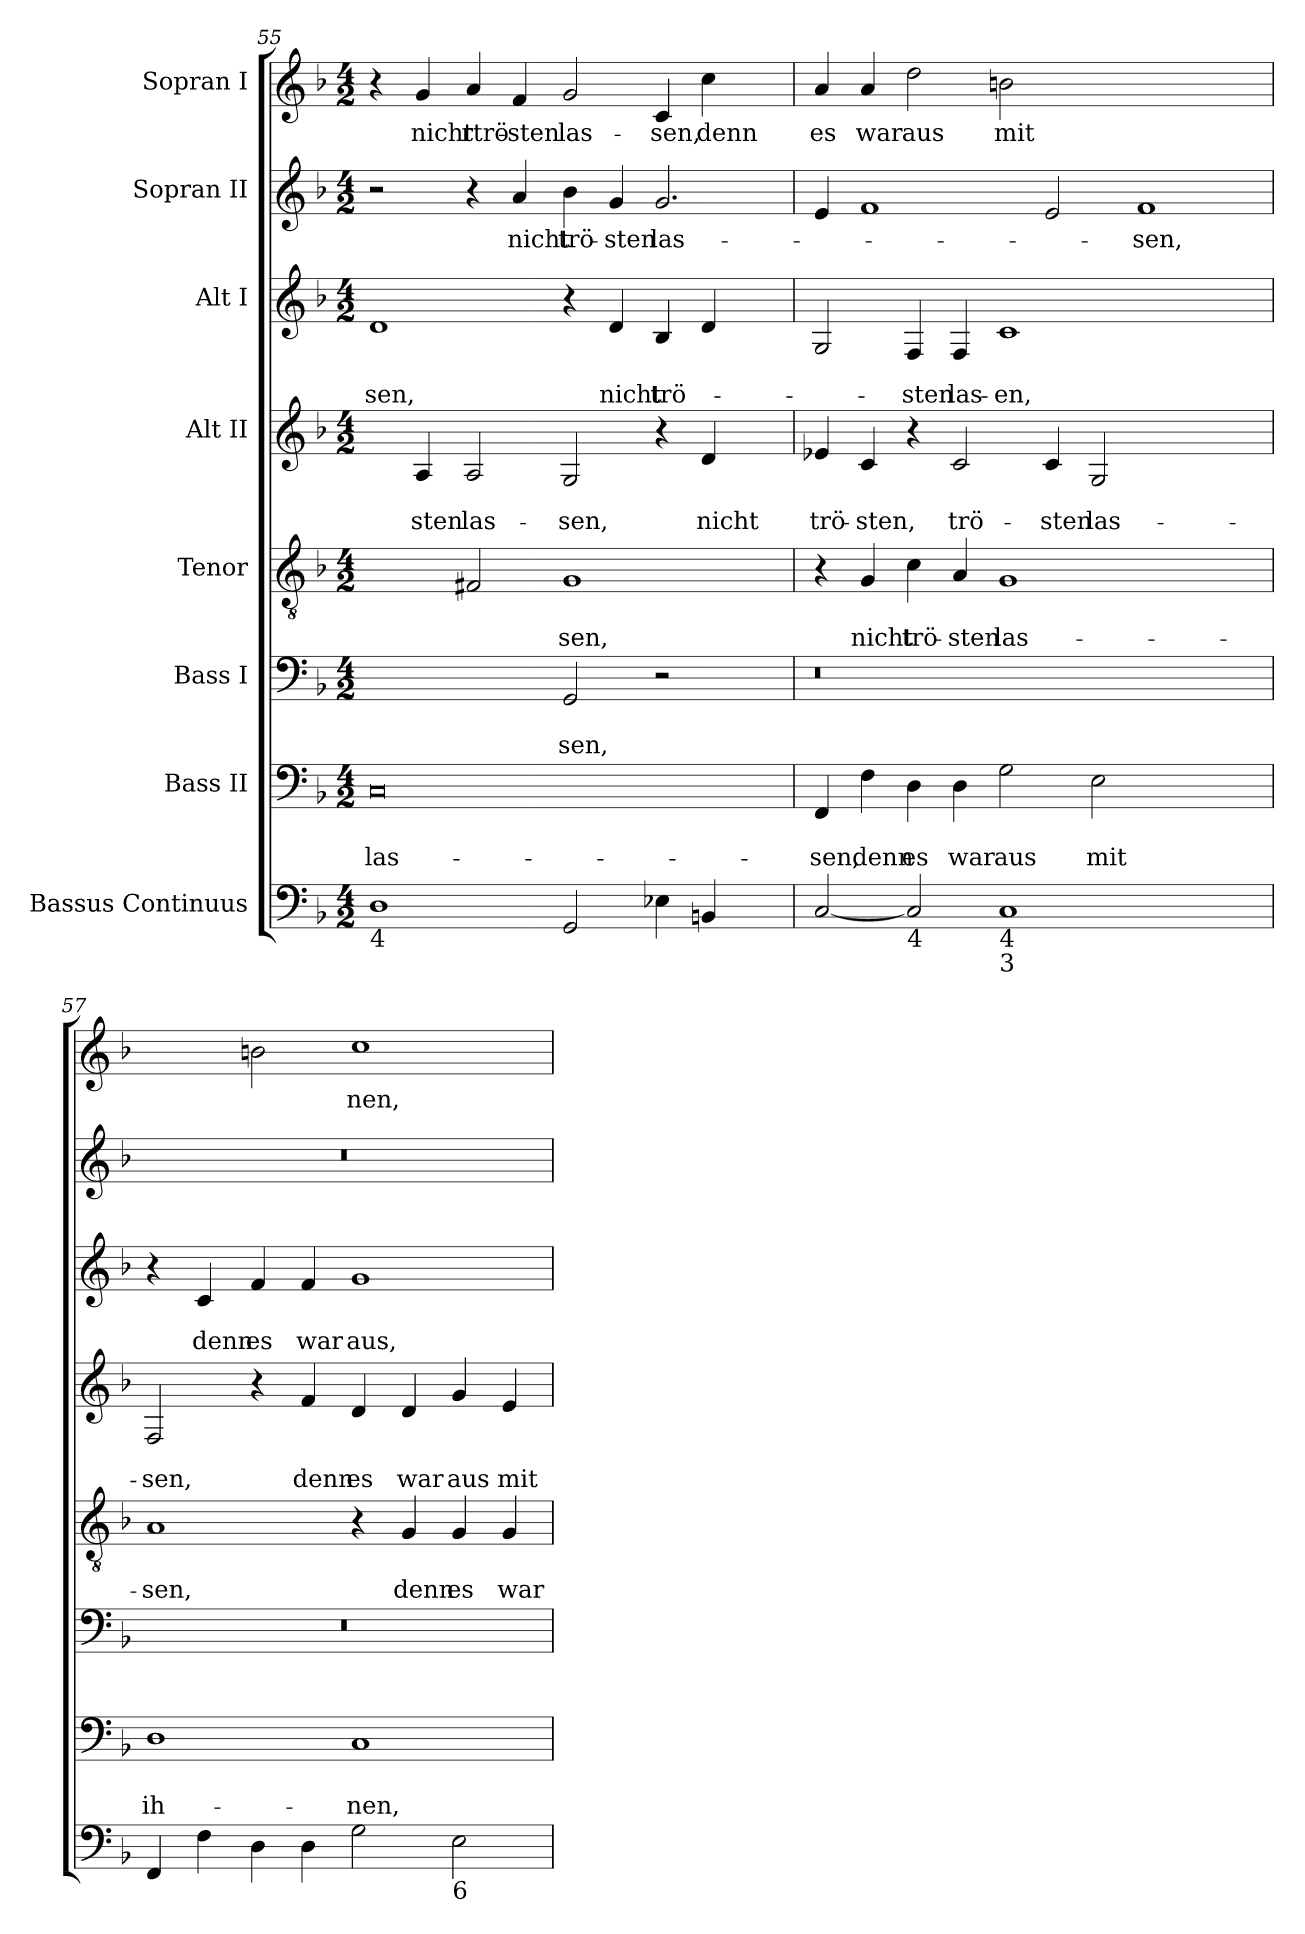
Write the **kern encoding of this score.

**kern	**kern	**text	**text	**kern	**text	**text	**kern	**text	**text	**kern	**text	**text	**kern	**text	**text	**kern	**text	**kern	**text
*part8	*part7	*part7	*part7	*part6	*part6	*part6	*part5	*part5	*part5	*part4	*part4	*part4	*part3	*part3	*part3	*part2	*part2	*part1	*part1
*staff8	*staff7	*staff7	*staff7	*staff6	*staff6	*staff6	*staff5	*staff5	*staff5	*staff4	*staff4	*staff4	*staff3	*staff3	*staff3	*staff2	*staff2	*staff1	*staff1
*I"Bassus Continuus	*I"Bass II	*	*	*I"Bass I	*	*	*I"Tenor	*	*	*I"Alt II	*	*	*I"Alt I	*	*	*I"Sopran II	*	*I"Sopran I	*
!!LO:LB:g=z
*clefF4	*clefF4	*	*	*clefF4	*	*	*clefGv2	*	*	*clefG2	*	*	*clefG2	*	*	*clefG2	*	*clefG2	*
*k[b-]	*k[b-]	*	*	*k[b-]	*	*	*k[b-]	*	*	*k[b-]	*	*	*k[b-]	*	*	*k[b-]	*	*k[b-]	*
*F:	*F:	*	*	*F:	*	*	*F:	*	*	*F:	*	*	*F:	*	*	*F:	*	*F:	*
*M4/2	*M4/2	*	*	*M4/2	*	*	*M4/2	*	*	*M4/2	*	*	*M4/2	*	*	*M4/2	*	*M4/2	*
=55	=55	=55	=55	=55	=55	=55	=55	=55	=55	=55	=55	=55	=55	=55	=55	=55	=55	=55	=55
!LO:TX:b:t=4	!	!	!	!	!	!	!	!	!	!	!	!	!	!	!	!	!	!	!
!	!	!	!LO:LY:b	!	!	!	!	!	!	!	!	!	!	!	!LO:LY:b	!	!	!	!
1D	0C	.	las-	1Dyy]	.	.	2Gyy]	.	.	4dyy]	.	.	1d	.	-sen,	2r	.	4r	.
!	!	!	!	!	!	!	!	!	!	!	!	!LO:LY:b	!	!	!	!	!	!	!LO:LY:b
.	.	.	.	.	.	.	.	.	.	4A	.	-sten	.	.	.	.	.	4g	nicht
!	!	!	!	!	!	!	!	!	!	!	!	!LO:LY:b	!	!	!	!	!	!	!LO:LY:b
.	.	.	.	.	.	.	2F#X	.	.	2A	.	las-	.	.	.	4r	.	4a	rtrö-
!	!	!	!	!	!	!	!	!	!	!	!	!	!	!	!	!	!LO:LY:b	!	!LO:LY:b
.	.	.	.	.	.	.	.	.	.	.	.	.	.	.	.	4a	nicht	4f	-sten
!	!	!	!	!	!	!LO:LY:b	!	!	!LO:LY:b	!	!	!LO:LY:b	!	!	!	!	!LO:LY:b	!	!LO:LY:b
2GG	.	.	.	2GG	.	-sen,	1G	.	sen,	2G	.	-sen,	4r	.	.	4b-	trö-	2g	las-
!	!	!	!	!	!	!	!	!	!	!	!	!	!	!	!LO:LY:b	!	!LO:LY:b	!	!
.	.	.	.	.	.	.	.	.	.	.	.	.	4d	.	nicht	4g	-sten	.	.
!	!	!	!	!	!	!	!	!	!	!	!	!	!	!	!LO:LY:b	!	!LO:LY:b	!	!LO:LY:b
4E-X	.	.	.	2r	.	.	.	.	.	4r	.	.	4B-	.	trö-	2.g	las-	4c	-sen,
!	!	!	!	!	!	!	!	!	!	!	!	!LO:LY:b	!	!	!	!	!	!	!LO:LY:b
4BBn	.	.	.	.	.	.	.	.	.	4d	.	nicht	4d	.	.	.	.	4cc	denn
4ryy	4ryy	.	.	4ryy	.	.	4ryy	.	.	4ryy	.	.	4ryy	.	.	.	.	4ryy	.
=56	=56	=56	=56	=56	=56	=56	=56	=56	=56	=56	=56	=56	=56	=56	=56	=56	=56	=56	=56
!	!	!	!LO:LY:b	!	!	!	!	!	!	!	!	!LO:LY:b	!	!	!	!	!	!	!LO:LY:b
[2C	4FF	.	-sen,	0r	.	.	4r	.	.	4e-X	.	trö-	2G	.	.	4e	.	4a	es
!	!	!	!LO:LY:b	!	!	!	!	!	!LO:LY:b	!	!	!LO:LY:b	!	!	!	!	!	!	!LO:LY:b
.	4F	.	denn	.	.	.	4G	.	nicht	4c	.	-sten,	.	.	.	1f	.	4a	war
!LO:TX:b:t=4	!	!	!	!	!	!	!	!	!	!	!	!	!	!	!	!	!	!	!
!	!	!	!LO:LY:b	!	!	!	!	!	!LO:LY:b	!	!	!	!	!	!LO:LY:b	!	!	!	!LO:LY:b
2C]	4D	.	es	.	.	.	4c	.	trö-	4r	.	.	4F	.	-sten	.	.	2dd	aus
!	!	!	!LO:LY:b	!	!	!	!	!	!LO:LY:b	!	!	!LO:LY:b	!	!	!LO:LY:b	!	!	!	!
.	4D	.	war	.	.	.	4A	.	-sten	2c	.	trö-	4F	.	las-	.	.	.	.
!LO:TX:b:t=4	!	!	!	!	!	!	!	!	!	!	!	!	!	!	!	!	!	!	!
!LO:TX:b:t=3	!	!	!	!	!	!	!	!	!	!	!	!	!	!	!	!	!	!	!
!	!	!	!LO:LY:b	!	!	!	!	!	!LO:LY:b	!	!	!	!	!	!LO:LY:b	!	!	!	!LO:LY:b
1C	2G	.	aus	.	.	.	1G	.	las-	.	.	.	1c	.	-en,	.	.	2bn	mit
!	!	!	!	!	!	!	!	!	!	!	!	!LO:LY:b	!	!	!	!	!	!	!
.	.	.	.	.	.	.	.	.	.	4c	.	-sten	.	.	.	2e	.	.	.
!	!	!	!LO:LY:b	!	!	!	!	!	!	!	!	!LO:LY:b	!	!	!	!	!	!	!LO:LY:b
.	2E	.	mit	.	.	.	.	.	.	2G	.	las-	.	.	.	.	.	[2ccyy	ih-
!	!	!	!	!	!	!	!	!	!	!	!	!	!	!	!	!	!LO:LY:b	!	!
.	.	.	.	.	.	.	.	.	.	.	.	.	.	.	.	1f	-sen,	.	.
2.ryy	2.ryy	.	.	2.ryy	.	.	2.ryy	.	.	2.ryy	.	.	2.ryy	.	.	.	.	2.ryy	.
!!LO:LB:g=z
=57	=57	=57	=57	=57	=57	=57	=57	=57	=57	=57	=57	=57	=57	=57	=57	=57	=57	=57	=57
!	!	!	!LO:LY:b	!	!	!	!	!	!LO:LY:b	!	!	!LO:LY:b	!	!	!	!	!	!	!
4FF	1D	.	ih-	0r	.	.	1A	.	-sen,	2F	.	-sen,	4r	.	.	0r	.	2ccyy]	.
!	!	!	!	!	!	!	!	!	!	!	!	!	!	!	!LO:LY:b	!	!	!	!
4F	.	.	.	.	.	.	.	.	.	.	.	.	4c	.	denn	.	.	.	.
!	!	!	!	!	!	!	!	!	!	!	!	!	!	!	!LO:LY:b	!	!	!	!
4D	.	.	.	.	.	.	.	.	.	4r	.	.	4f	.	es	.	.	2bn	.
!	!	!	!	!	!	!	!	!	!	!	!	!LO:LY:b	!	!	!LO:LY:b	!	!	!	!
4D	.	.	.	.	.	.	.	.	.	4f	.	denn	4f	.	war	.	.	.	.
!	!	!	!LO:LY:b	!	!	!	!	!	!	!	!	!LO:LY:b	!	!	!LO:LY:b	!	!	!	!LO:LY:b
2G	1C	.	-nen,	.	.	.	4r	.	.	4d	.	es	1g	.	aus,	.	.	1cc	-nen,
!	!	!	!	!	!	!	!	!	!LO:LY:b	!	!	!LO:LY:b	!	!	!	!	!	!	!
.	.	.	.	.	.	.	4G	.	denn	4d	.	war	.	.	.	.	.	.	.
!LO:TX:b:t=6	!	!	!	!	!	!	!	!	!	!	!	!	!	!	!	!	!	!	!
!	!	!	!	!	!	!	!	!	!LO:LY:b	!	!	!LO:LY:b	!	!	!	!	!	!	!
2E	.	.	.	.	.	.	4G	.	es	4g	.	aus	.	.	.	.	.	.	.
!	!	!	!	!	!	!	!	!	!LO:LY:b	!	!	!LO:LY:b	!	!	!	!	!	!	!
.	.	.	.	.	.	.	4G	.	war	4e	.	mit	.	.	.	.	.	.	.
=	=	=	=	=	=	=	=	=	=	=	=	=	=	=	=	=	=	=	=
*-	*-	*-	*-	*-	*-	*-	*-	*-	*-	*-	*-	*-	*-	*-	*-	*-	*-	*-	*-
